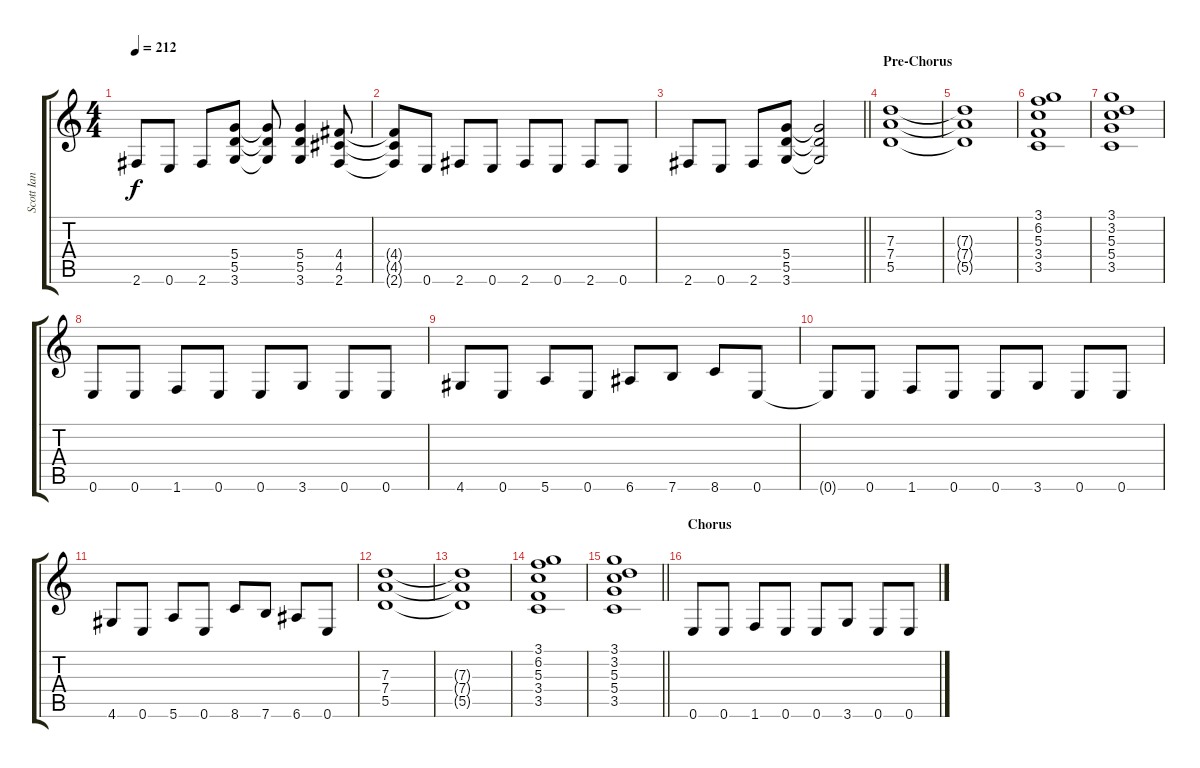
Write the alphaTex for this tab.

\track ("Scott Ian" "Scott Ian") {instrument distortionguitar}
\staff {score tabs}
\tuning (E4 B3 G3 D3 A2 E2) {hide}
\ts (4 4)
\tempo 212
\clef g2
\ks c
2.6.8{dy f} 0.6.8 2.6.8 (5.4 5.5 3.6).8 (5.4{t} 5.5{t} 3.6{t}).8 (5.4 5.5 3.6).4 (4.4 4.5 2.6).8 |
(4.4{t} 4.5{t} 2.6{t}).8 0.6.8 2.6.8 0.6.8 2.6.8 0.6.8 2.6.8 0.6.8 |
\barLineRight lightlight
2.6.8 0.6.8 2.6.8 (5.4 5.5 3.6).8 (5.4{t} 5.5{t} 3.6{t}).2 |
\section ("" "Pre-Chorus")
(7.3 7.4 5.5).1 |
(7.3{t} 7.4{t} 5.5{t}).1 |
(3.1 6.2 5.3 3.4 3.5).1 |
(3.1 3.2 5.3 5.4 3.5).1 |
0.6.8 0.6.8 1.6.8 0.6.8 0.6.8 3.6.8 0.6.8 0.6.8 |
4.6.8 0.6.8 5.6.8 0.6.8 6.6.8 7.6.8 8.6.8 0.6.8 |
0.6{t}.8 0.6.8 1.6.8 0.6.8 0.6.8 3.6.8 0.6.8 0.6.8 |
4.6.8 0.6.8 5.6.8 0.6.8 8.6.8 7.6.8 6.6.8 0.6.8 |
(7.3 7.4 5.5).1 |
(7.3{t} 7.4{t} 5.5{t}).1 |
(3.1 6.2 5.3 3.4 3.5).1 |
\barLineRight lightlight
(3.1 3.2 5.3 5.4 3.5).1 |
\section ("" "Chorus")
0.6.8 0.6.8 1.6.8 0.6.8 0.6.8 3.6.8 0.6.8 0.6.8
